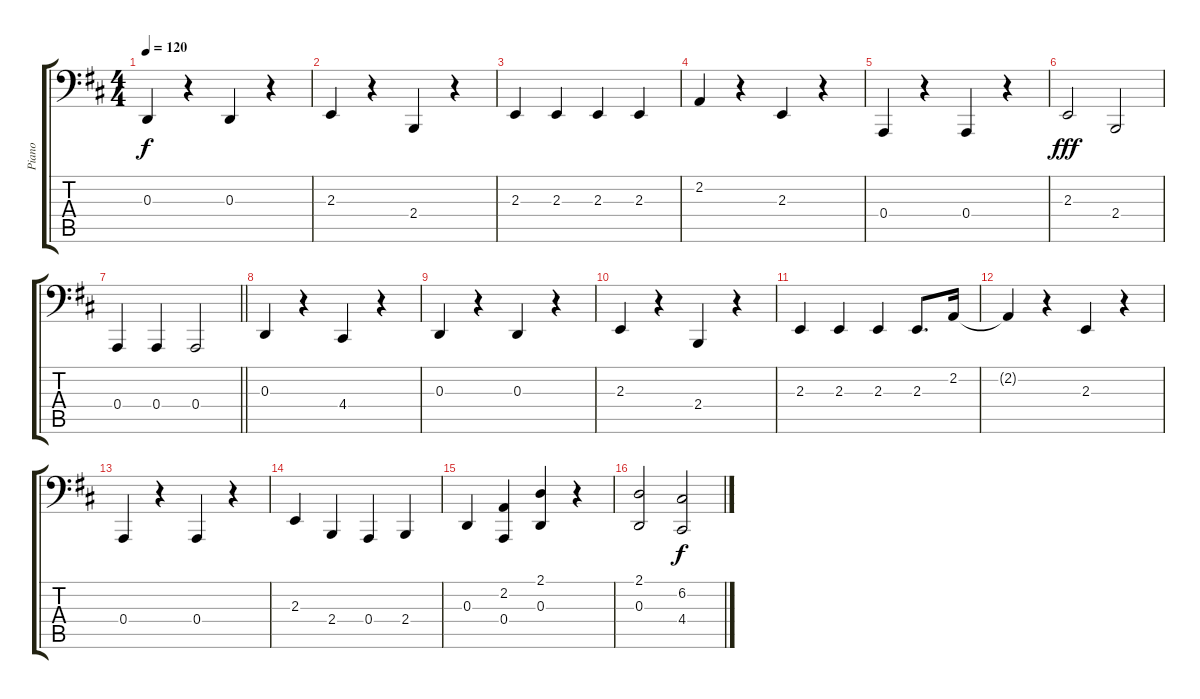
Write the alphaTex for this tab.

\track ("Piano" "Piano") {instrument brightacousticpiano}
\staff {score tabs}
\tuning (C3 G2 D2 A1 E1 B0) {hide}
\ts (4 4)
\tempo 120
\clef f4
\ks d
0.3.4{dy f} r.4 0.3.4 r.4 |
2.3.4 r.4 2.4.4 r.4 |
2.3.4 2.3.4 2.3.4 2.3.4 |
2.2.4 r.4 2.3.4 r.4 |
0.4.4 r.4 0.4.4 r.4 |
2.3.2{dy fff} 2.4.2 |
\barLineRight lightlight
0.4.4 0.4.4 0.4.2 |
0.3.4 r.4 4.4.4 r.4 |
0.3.4 r.4 0.3.4 r.4 |
2.3.4 r.4 2.4.4 r.4 |
2.3.4 2.3.4 2.3.4 2.3.8{d} 2.2.16 |
2.2{t}.4 r.4 2.3.4 r.4 |
0.4.4 r.4 0.4.4 r.4 |
2.3.4 2.4.4 0.4.4 2.4.4 |
0.3.4 (2.2 0.4).4 (2.1 0.3).4 r.4 |
(2.1 0.3).2 (6.2 4.4).2{dy f}
